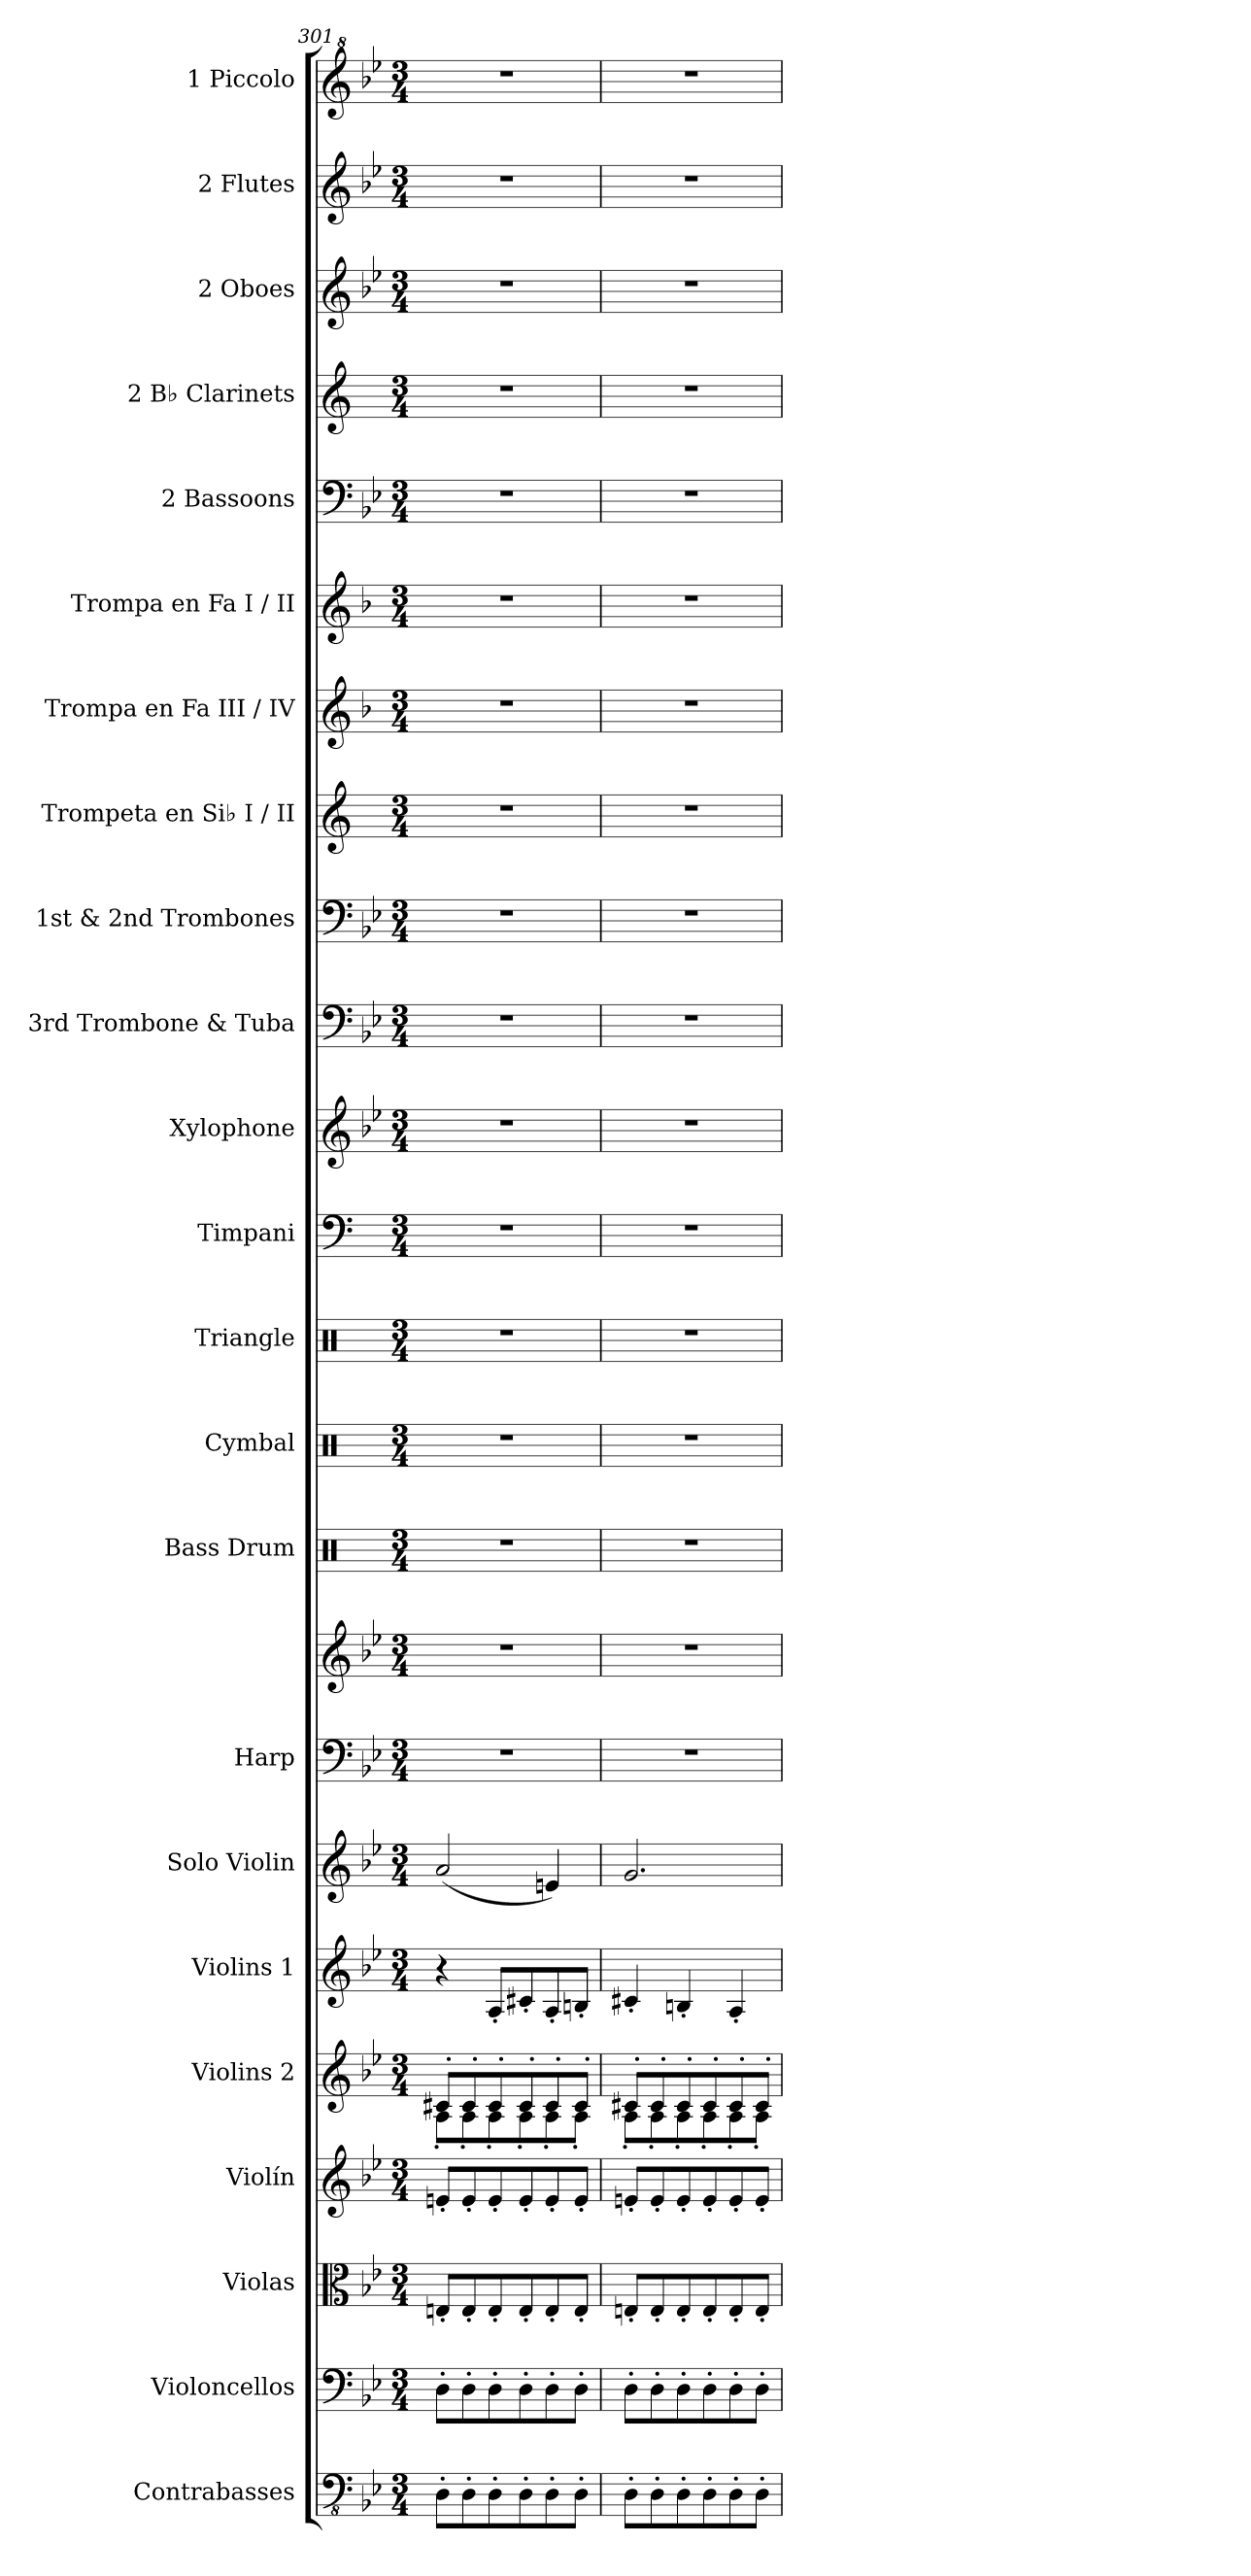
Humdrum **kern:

**kern	**kern	**kern	**kern	**kern	**kern	**kern	**kern	**kern	**kern	**kern	**kern	**kern	**kern	**kern	**kern	**kern	**kern	**kern	**kern	**kern	**kern	**kern	**kern
*part23	*part22	*part21	*part20	*part19	*part18	*part17	*part16	*part16	*part15	*part14	*part13	*part12	*part11	*part10	*part9	*part8	*part7	*part6	*part5	*part4	*part3	*part2	*part1
*staff24	*staff23	*staff22	*staff21	*staff20	*staff19	*staff18	*staff17	*staff16	*staff15	*staff14	*staff13	*staff12	*staff11	*staff10	*staff9	*staff8	*staff7	*staff6	*staff5	*staff4	*staff3	*staff2	*staff1
*I"Contrabasses	*I"Violoncellos	*I"Violas	*I"Violín	*I"Violins 2	*I"Violins 1	*I"Solo Violin	*I"Harp	*	*I"Bass Drum	*I"Cymbal	*I"Triangle	*I"Timpani	*I"Xylophone	*I"3rd Trombone     &amp; Tuba	*I"1st &amp; 2nd Trombones	*I"Trompeta en Si♭  I / II	*I"Trompa en Fa   III / IV	*I"Trompa en Fa I / II	*I"2 Bassoons	*I"2 B♭ Clarinets	*I"2 Oboes	*I"2 Flutes	*I"1 Piccolo
*I'Cbs.	*I'Vlcs.	*I'Vlas.	*I'Vln.	*I'Vlns. 2	*I'Vlns. 1	*I'S. Vln.	*I'Hrp.	*	*I'B. Dr.	*I'Cym.	*I'Trgl.	*I'Timp.	*I'Xyl.	*I'3rd Trb. &amp; Tba.	*I'1st &amp; 2nd    Trbs.	*I'Tpt. Si♭  I / II	*I'Trmp. Fa   III / IV	*I'Trmp. Fa I / II	*I'2 Bsns.	*I'2 B♭ Cls.	*I'2 Obs.	*I'2 Fls.	*I'1 Picc.
*clefFv4	*clefF4	*clefC3	*clefG2	*clefG2	*clefG2	*clefG2	*clefF4	*clefG2	*clefX	*clefX	*clefX	*clefF4	*clefG2	*clefF4	*clefF4	*clefG2	*clefG2	*clefG2	*clefF4	*clefG2	*clefG2	*clefG2	*clefG^2
*	*	*	*	*	*	*	*	*	*	*	*	*	*ITrd-7c-12	*	*	*ITrd1c2	*ITrd4c7	*ITrd4c7	*	*ITrd1c2	*	*	*ITrd-7c-12
*k[b-e-]	*k[b-e-]	*k[b-e-]	*k[b-e-]	*k[b-e-]	*k[b-e-]	*k[b-e-]	*k[b-e-]	*k[b-e-]	*k[]	*k[]	*k[]	*k[]	*k[b-e-]	*k[b-e-]	*k[b-e-]	*k[b-e-]	*k[b-e-]	*k[b-e-]	*k[b-e-]	*k[b-e-]	*k[b-e-]	*k[b-e-]	*k[b-e-]
*M3/4	*M3/4	*M3/4	*M3/4	*M3/4	*M3/4	*M3/4	*M3/4	*M3/4	*M3/4	*M3/4	*M3/4	*M3/4	*M3/4	*M3/4	*M3/4	*M3/4	*M3/4	*M3/4	*M3/4	*M3/4	*M3/4	*M3/4	*M3/4
=301	=301	=301	=301	=301	=301	=301	=301	=301	=301	=301	=301	=301	=301	=301	=301	=301	=301	=301	=301	=301	=301	=301	=301
*	*	*	*	*^	*	*	*	*	*	*	*	*	*	*	*	*	*	*	*	*	*	*	*
8DD'\L	8D'\L	8En'/L	8en'/L	8c#X'/L	8A'\L	4r	(<2a/	2.r	2.r	2.r	2.r	2.r	2.r	2.r	2.r	2.r	2.r	2.r	2.r	2.r	2.r	2.r	2.r	2.r
8DD'\	8D'\	8E'/	8e'/	8c#'/	8A'\	.	.	.	.	.	.	.	.	.	.	.	.	.	.	.	.	.	.	.
8DD'\	8D'\	8E'/	8e'/	8c#'/	8A'\	8A'/L	.	.	.	.	.	.	.	.	.	.	.	.	.	.	.	.	.	.
8DD'\	8D'\	8E'/	8e'/	8c#'/	8A'\	8c#X'/	.	.	.	.	.	.	.	.	.	.	.	.	.	.	.	.	.	.
8DD'\	8D'\	8E'/	8e'/	8c#'/	8A'\	8A'/	4en/)	.	.	.	.	.	.	.	.	.	.	.	.	.	.	.	.	.
8DD'\J	8D'\J	8E'/J	8e'/J	8c#'/J	8A'\J	8Bn'/J	.	.	.	.	.	.	.	.	.	.	.	.	.	.	.	.	.	.
!!LO:PB:g=z
=302	=302	=302	=302	=302	=302	=302	=302	=302	=302	=302	=302	=302	=302	=302	=302	=302	=302	=302	=302	=302	=302	=302	=302	=302
8DD'\L	8D'\L	8En'/L	8en'/L	8c#X'/L	8A'\L	4c#X'/	2.g/	2.r	2.r	2.r	2.r	2.r	2.r	2.r	2.r	2.r	2.r	2.r	2.r	2.r	2.r	2.r	2.r	2.r
8DD'\	8D'\	8E'/	8e'/	8c#'/	8A'\	.	.	.	.	.	.	.	.	.	.	.	.	.	.	.	.	.	.	.
8DD'\	8D'\	8E'/	8e'/	8c#'/	8A'\	4Bn'/	.	.	.	.	.	.	.	.	.	.	.	.	.	.	.	.	.	.
8DD'\	8D'\	8E'/	8e'/	8c#'/	8A'\	.	.	.	.	.	.	.	.	.	.	.	.	.	.	.	.	.	.	.
8DD'\	8D'\	8E'/	8e'/	8c#'/	8A'\	4A'/	.	.	.	.	.	.	.	.	.	.	.	.	.	.	.	.	.	.
8DD'\J	8D'\J	8E'/J	8e'/J	8c#'/J	8A'\J	.	.	.	.	.	.	.	.	.	.	.	.	.	.	.	.	.	.	.
*	*	*	*	*v	*v	*	*	*	*	*	*	*	*	*	*	*	*	*	*	*	*	*	*	*
=	=	=	=	=	=	=	=	=	=	=	=	=	=	=	=	=	=	=	=	=	=	=	=
*-	*-	*-	*-	*-	*-	*-	*-	*-	*-	*-	*-	*-	*-	*-	*-	*-	*-	*-	*-	*-	*-	*-	*-
